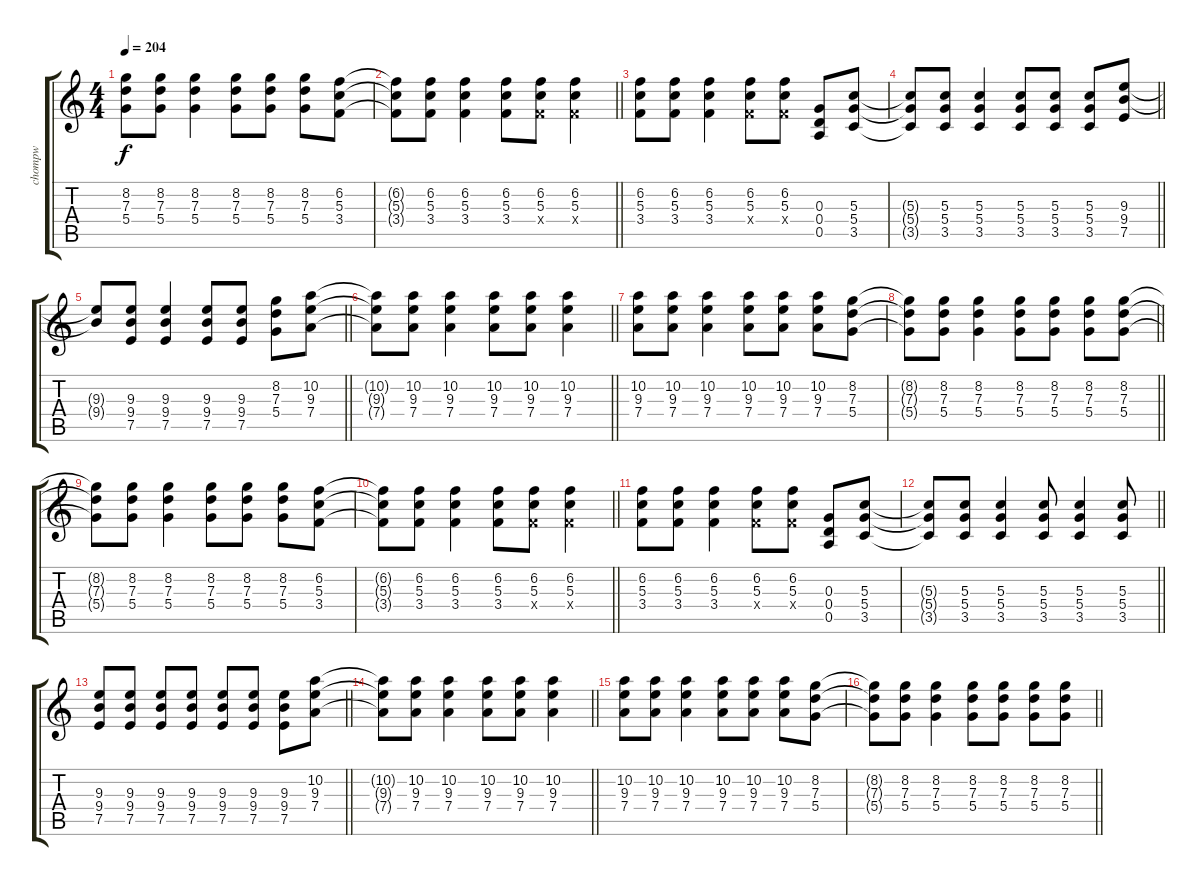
\track ("chompw" "chompw") {instrument distortionguitar}
\staff {score tabs}
\tuning (E4 B3 G3 D3 A2 E2) {hide}
\ts (4 4)
\tempo 204
\clef g2
\ks c
(8.2{t} 7.3{t} 5.4{t}).8{dy f} (8.2 7.3 5.4).8 (8.2 7.3 5.4).4 (8.2 7.3 5.4).8 (8.2 7.3 5.4).8 (8.2 7.3 5.4).8 (6.2 5.3 3.4).8 |
\barLineRight lightlight
(6.2{t} 5.3{t} 3.4{t}).8 (6.2 5.3 3.4).8 (6.2 5.3 3.4).4 (6.2 5.3 3.4).8 (6.2 5.3 3.4{x}).8 (6.2 5.3 3.4{x}).4 |
(6.2 5.3 3.4).8 (6.2 5.3 3.4).8 (6.2 5.3 3.4).4 (6.2 5.3 3.4{x}).8 (6.2 5.3 3.4{x}).8 (0.3 0.4 0.5).8 (5.3 5.4 3.5).8 |
\barLineRight lightlight
(5.3{t} 5.4{t} 3.5{t}).8 (5.3 5.4 3.5).8 (5.3 5.4 3.5).4 (5.3 5.4 3.5).8 (5.3 5.4 3.5).8 (5.3 5.4 3.5).8 (9.3 9.4 7.5).8 |
\section ("" "")
\barLineRight lightlight
(9.3{t} 9.4{t}).8 (9.3 9.4 7.5).8 (9.3 9.4 7.5).4 (9.3 9.4 7.5).8 (9.3 9.4 7.5).8 (8.2 7.3 5.4).8 (10.2 9.3 7.4).8 |
\barLineRight lightlight
(10.2{t} 9.3{t} 7.4{t}).8 (10.2 9.3 7.4).8 (10.2 9.3 7.4).4 (10.2 9.3 7.4).8 (10.2 9.3 7.4).8 (10.2 9.3 7.4).4 |
(10.2 9.3 7.4).8 (10.2 9.3 7.4).8 (10.2 9.3 7.4).4 (10.2 9.3 7.4).8 (10.2 9.3 7.4).8 (10.2 9.3 7.4).8 (8.2 7.3 5.4).8 |
\barLineRight lightlight
(8.2{t} 7.3{t} 5.4{t}).8 (8.2 7.3 5.4).8 (8.2 7.3 5.4).4 (8.2 7.3 5.4).8 (8.2 7.3 5.4).8 (8.2 7.3 5.4).8 (8.2 7.3 5.4).8 |
(8.2{t} 7.3{t} 5.4{t}).8 (8.2 7.3 5.4).8 (8.2 7.3 5.4).4 (8.2 7.3 5.4).8 (8.2 7.3 5.4).8 (8.2 7.3 5.4).8 (6.2 5.3 3.4).8 |
\barLineRight lightlight
(6.2{t} 5.3{t} 3.4{t}).8 (6.2 5.3 3.4).8 (6.2 5.3 3.4).4 (6.2 5.3 3.4).8 (6.2 5.3 3.4{x}).8 (6.2 5.3 3.4{x}).4 |
(6.2 5.3 3.4).8 (6.2 5.3 3.4).8 (6.2 5.3 3.4).4 (6.2 5.3 3.4{x}).8 (6.2 5.3 3.4{x}).8 (0.3 0.4 0.5).8 (5.3 5.4 3.5).8 |
\barLineRight lightlight
(5.3{t} 5.4{t} 3.5{t}).8 (5.3 5.4 3.5).8 (5.3 5.4 3.5).4 (5.3 5.4 3.5).8 (5.3 5.4 3.5).4 (5.3 5.4 3.5).8 |
\section ("" "")
\barLineRight lightlight
(9.3 9.4 7.5).8 (9.3 9.4 7.5).8 (9.3 9.4 7.5).8 (9.3 9.4 7.5).8 (9.3 9.4 7.5).8 (9.3 9.4 7.5).8 (9.3 9.4 7.5).8 (10.2 9.3 7.4).8 |
\barLineRight lightlight
(10.2{t} 9.3{t} 7.4{t}).8 (10.2 9.3 7.4).8 (10.2 9.3 7.4).4 (10.2 9.3 7.4).8 (10.2 9.3 7.4).8 (10.2 9.3 7.4).4 |
(10.2 9.3 7.4).8 (10.2 9.3 7.4).8 (10.2 9.3 7.4).4 (10.2 9.3 7.4).8 (10.2 9.3 7.4).8 (10.2 9.3 7.4).8 (8.2 7.3 5.4).8 |
\barLineRight lightlight
(8.2{t} 7.3{t} 5.4{t}).8 (8.2 7.3 5.4).8 (8.2 7.3 5.4).4 (8.2 7.3 5.4).8 (8.2 7.3 5.4).8 (8.2 7.3 5.4).8 (8.2 7.3 5.4).8
